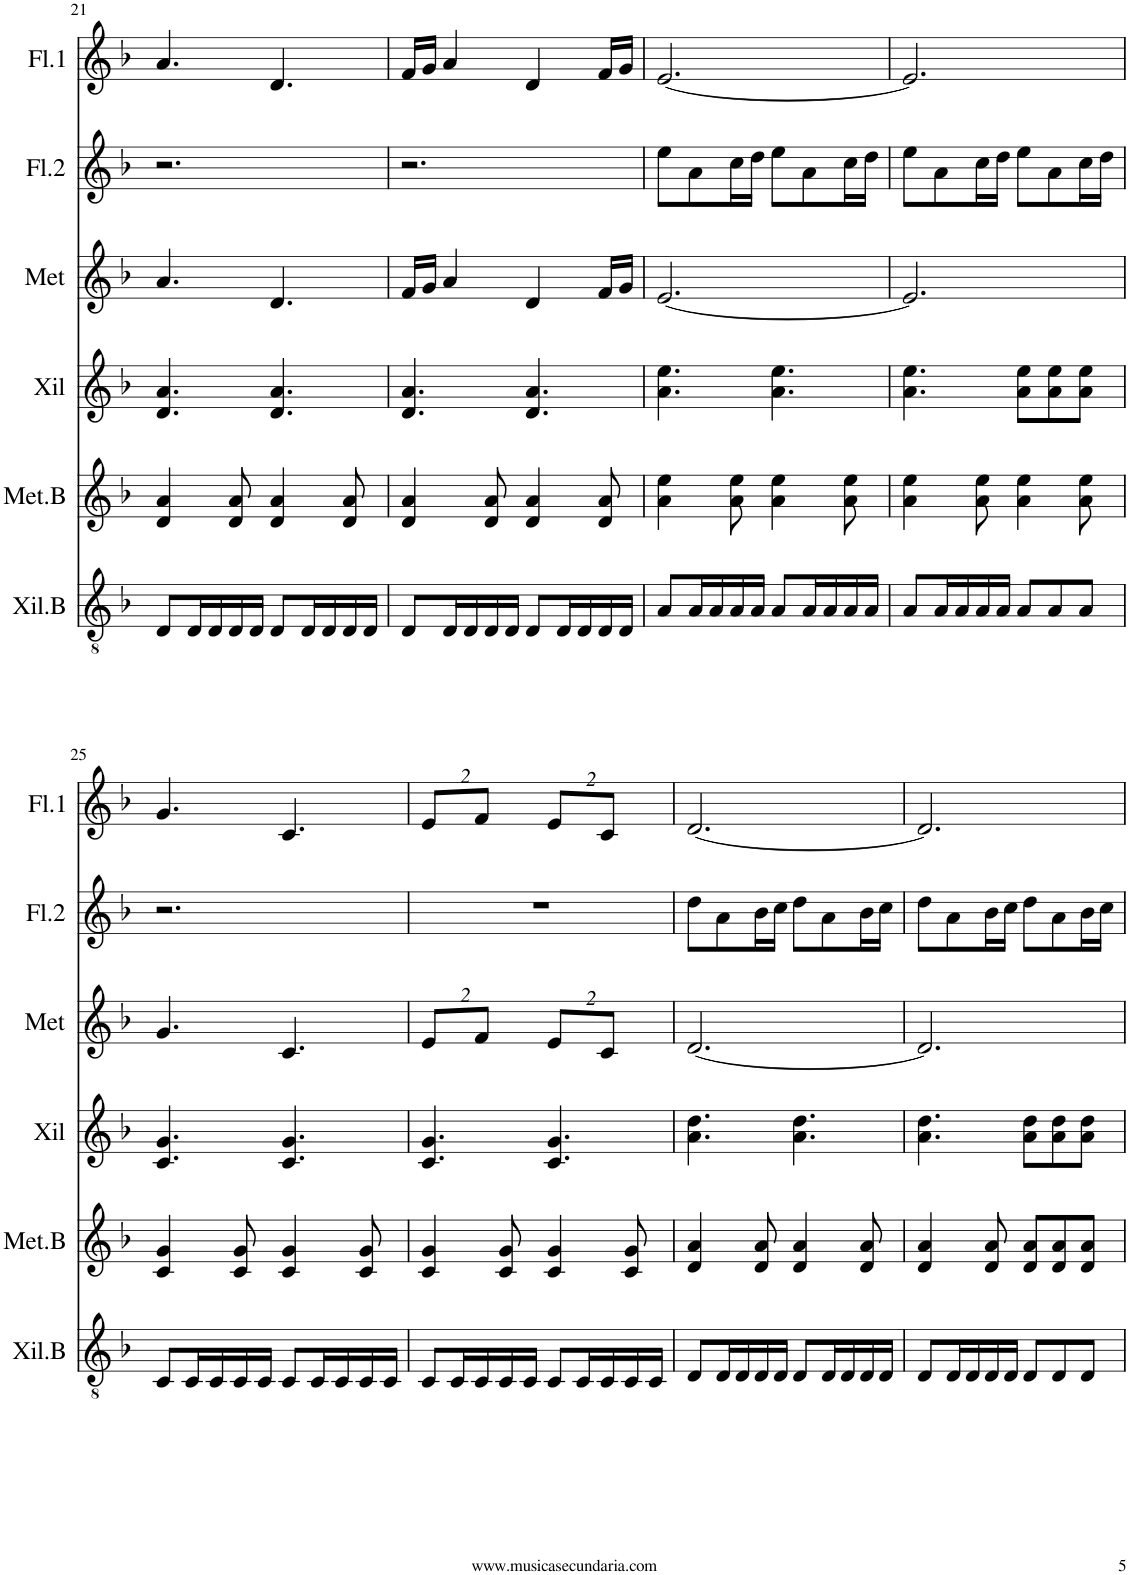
**kern	**kern	**kern	**kern	**kern	**kern
*part6	*part5	*part4	*part3	*part2	*part1
*staff6	*staff5	*staff4	*staff3	*staff2	*staff1
*I"Xil.Bajo	*I"Met Bajo	*I"Xilófono	*I"Metalófono	*I"Flauta 2	*I"Flauta 1
*I'Xil.B	*I'Met.B	*I'Xil	*I'Met	*I'Fl.2	*I'Fl.1
!!LO:PB:g=z
*clefGv2	*clefG2	*clefG2	*clefG2	*clefG2	*clefG2
*k[b-]	*k[b-]	*k[b-]	*k[b-]	*k[b-]	*k[b-]
*M6/8	*M6/8	*M6/8	*M6/8	*M6/8	*M6/8
=21	=21	=21	=21	=21	=21
8D/L	4d/ 4a/	4.d/ 4.a/	4.a/	2.r	4.a/
16D/L	.	.	.	.	.
16D/	.	.	.	.	.
16D/	8d/ 8a/	.	.	.	.
16D/JJ	.	.	.	.	.
8D/L	4d/ 4a/	4.d/ 4.a/	4.d/	.	4.d/
16D/L	.	.	.	.	.
16D/	.	.	.	.	.
16D/	8d/ 8a/	.	.	.	.
16D/JJ	.	.	.	.	.
=22	=22	=22	=22	=22	=22
8D/L	4d/ 4a/	4.d/ 4.a/	16f/LL	2.r	16f/LL
.	.	.	16g/JJ	.	16g/JJ
16D/L	.	.	4a/	.	4a/
16D/	.	.	.	.	.
16D/	8d/ 8a/	.	.	.	.
16D/JJ	.	.	.	.	.
8D/L	4d/ 4a/	4.d/ 4.a/	4d/	.	4d/
16D/L	.	.	.	.	.
16D/	.	.	.	.	.
16D/	8d/ 8a/	.	16f/LL	.	16f/LL
16D/JJ	.	.	16g/JJ	.	16g/JJ
=23	=23	=23	=23	=23	=23
8A/L	4a\ 4ee\	4.a\ 4.ee\	[2.e/	8ee\L	[2.e/
16A/L	.	.	.	8a\	.
16A/	.	.	.	.	.
16A/	8a\ 8ee\	.	.	16cc\L	.
16A/JJ	.	.	.	16dd\JJ	.
8A/L	4a\ 4ee\	4.a\ 4.ee\	.	8ee\L	.
16A/L	.	.	.	8a\	.
16A/	.	.	.	.	.
16A/	8a\ 8ee\	.	.	16cc\L	.
16A/JJ	.	.	.	16dd\JJ	.
=24	=24	=24	=24	=24	=24
8A/L	4a\ 4ee\	4.a\ 4.ee\	2.e/]	8ee\L	2.e/]
16A/L	.	.	.	8a\	.
16A/	.	.	.	.	.
16A/	8a\ 8ee\	.	.	16cc\L	.
16A/JJ	.	.	.	16dd\JJ	.
8A/L	4a\ 4ee\	8a\ 8ee\L	.	8ee\L	.
8A/	.	8a\ 8ee\	.	8a\	.
8A/J	8a\ 8ee\	8a\ 8ee\J	.	16cc\L	.
.	.	.	.	16dd\JJ	.
!!LO:LB:g=z
=25	=25	=25	=25	=25	=25
8C/L	4c/ 4g/	4.c/ 4.g/	4.g/	2.r	4.g/
16C/L	.	.	.	.	.
16C/	.	.	.	.	.
16C/	8c/ 8g/	.	.	.	.
16C/JJ	.	.	.	.	.
8C/L	4c/ 4g/	4.c/ 4.g/	4.c/	.	4.c/
16C/L	.	.	.	.	.
16C/	.	.	.	.	.
16C/	8c/ 8g/	.	.	.	.
16C/JJ	.	.	.	.	.
=26	=26	=26	=26	=26	=26
*	*	*	*Xbrackettup	*	*Xbrackettup
8C/L	4c/ 4g/	4.c/ 4.g/	16%3e/L	2.r	16%3e/L
16C/L	.	.	.	.	.
16C/	.	.	16%3f/J	.	16%3f/J
16C/	8c/ 8g/	.	.	.	.
16C/JJ	.	.	.	.	.
8C/L	4c/ 4g/	4.c/ 4.g/	16%3e/L	.	16%3e/L
16C/L	.	.	.	.	.
16C/	.	.	16%3c/J	.	16%3c/J
16C/	8c/ 8g/	.	.	.	.
16C/JJ	.	.	.	.	.
=27	=27	=27	=27	=27	=27
8D/L	4d/ 4a/	4.a\ 4.dd\	[2.d/	8dd\L	[2.d/
16D/L	.	.	.	8a\	.
16D/	.	.	.	.	.
16D/	8d/ 8a/	.	.	16b-\L	.
16D/JJ	.	.	.	16cc\JJ	.
8D/L	4d/ 4a/	4.a\ 4.dd\	.	8dd\L	.
16D/L	.	.	.	8a\	.
16D/	.	.	.	.	.
16D/	8d/ 8a/	.	.	16b-\L	.
16D/JJ	.	.	.	16cc\JJ	.
=28	=28	=28	=28	=28	=28
8D/L	4d/ 4a/	4.a\ 4.dd\	2.d/]	8dd\L	2.d/]
16D/L	.	.	.	8a\	.
16D/	.	.	.	.	.
16D/	8d/ 8a/	.	.	16b-\L	.
16D/JJ	.	.	.	16cc\JJ	.
8D/L	8d/ 8a/L	8a\ 8dd\L	.	8dd\L	.
8D/	8d/ 8a/	8a\ 8dd\	.	8a\	.
8D/J	8d/ 8a/J	8a\ 8dd\J	.	16b-\L	.
.	.	.	.	16cc\JJ	.
=	=	=	=	=	=
*-	*-	*-	*-	*-	*-
